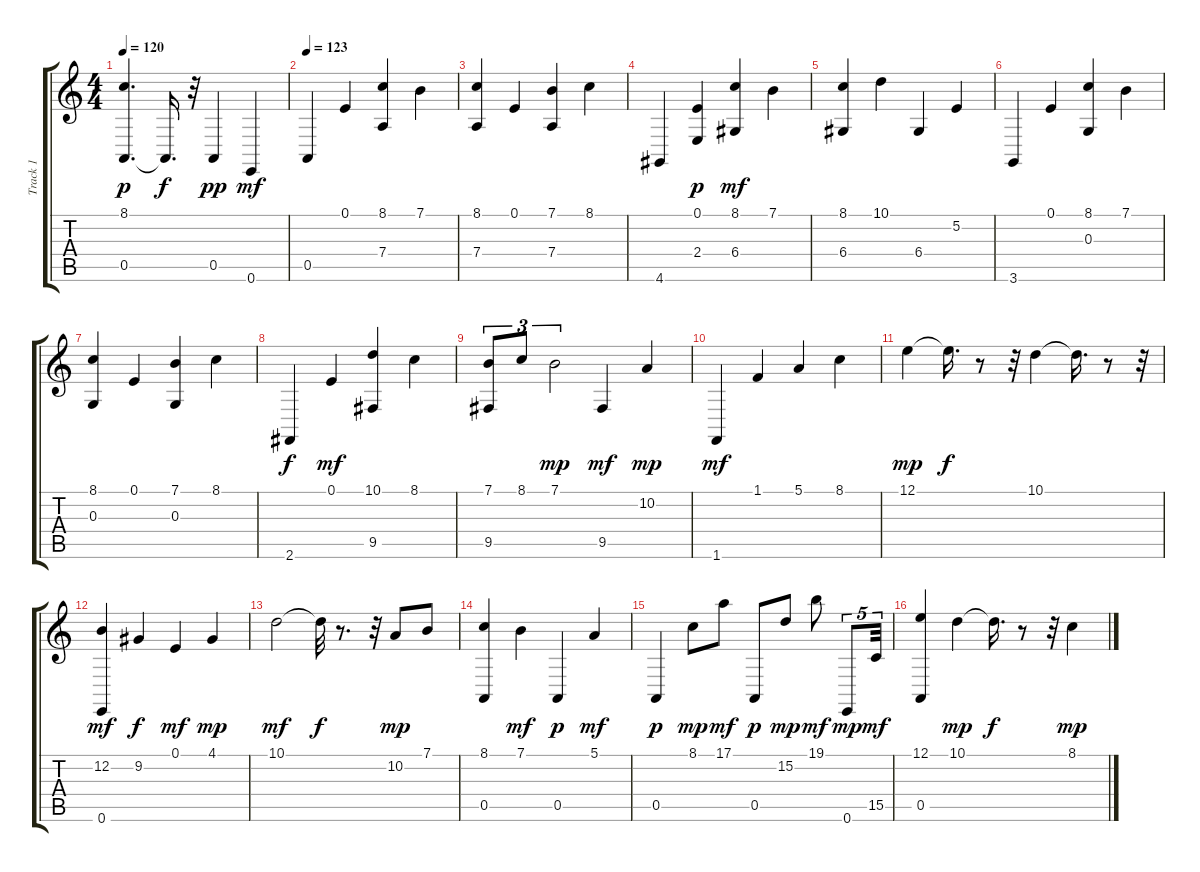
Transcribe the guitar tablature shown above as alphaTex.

\track ("Track 1" "Track 1") {instrument acousticgrandpiano}
\staff {score tabs}
\tuning (E4 B3 G3 D3 A2 E2) {hide}
\ts (4 4)
\tempo 120
\clef g2
\ks c
(8.1 0.5).4{d dy p} 0.5{t}.16{d dy f} r.32 0.5.4{dy pp} 0.6.4{dy mf} |
\tempo 123
0.5.4 0.1.4 (8.1 7.4).4 7.1.4 |
(8.1 7.4).4 0.1.4 (7.1 7.4).4 8.1.4 |
4.6.4 (0.1 2.4).4{dy p} (8.1 6.4).4{dy mf} 7.1.4 |
(8.1 6.4).4 10.1.4 6.4.4 5.2.4 |
3.6.4 0.1.4 (8.1 0.3).4 7.1.4 |
(8.1 0.3).4 0.1.4 (7.1 0.3).4 8.1.4 |
2.6.4{dy f} 0.1.4{dy mf} (10.1 9.5).4 8.1.4 |
(7.1 9.5).8{tu (3 2)} 8.1.8{tu (3 2)} 7.1.2{tu (3 2) dy mp} 9.5.4{dy mf} 10.2.4{dy mp} |
1.6.4{dy mf} 1.1.4 5.1.4 8.1.4 |
12.1.4{dy mp} 12.1{t}.16{d dy f} r.8 r.32 10.1.4 10.1{t}.16{d} r.8 r.32 |
(12.2 0.6).4{dy mf} 9.2.4{dy f} 0.1.4{dy mf} 4.1.4{dy mp} |
10.1.2{dy mf} 10.1{t}.32{dy f} r.8{d} r.32 10.2.8{dy mp} 7.1.8 |
(8.1 0.5).4 7.1.4{dy mf} 0.5.4{dy p} 5.1.4{dy mf} |
0.5.4{dy p} 8.1.8{dy mp} 17.1.8{dy mf} 0.5.8{dy p} 15.2.8{dy mp} 19.1.8{dy mf} 0.6.8{tu (5 4) dy mp} 15.5.32{tu (5 4) dy mf} |
(12.1 0.5).4 10.1.4{dy mp} 10.1{t}.16{d dy f} r.8 r.32 8.1.4{dy mp}
